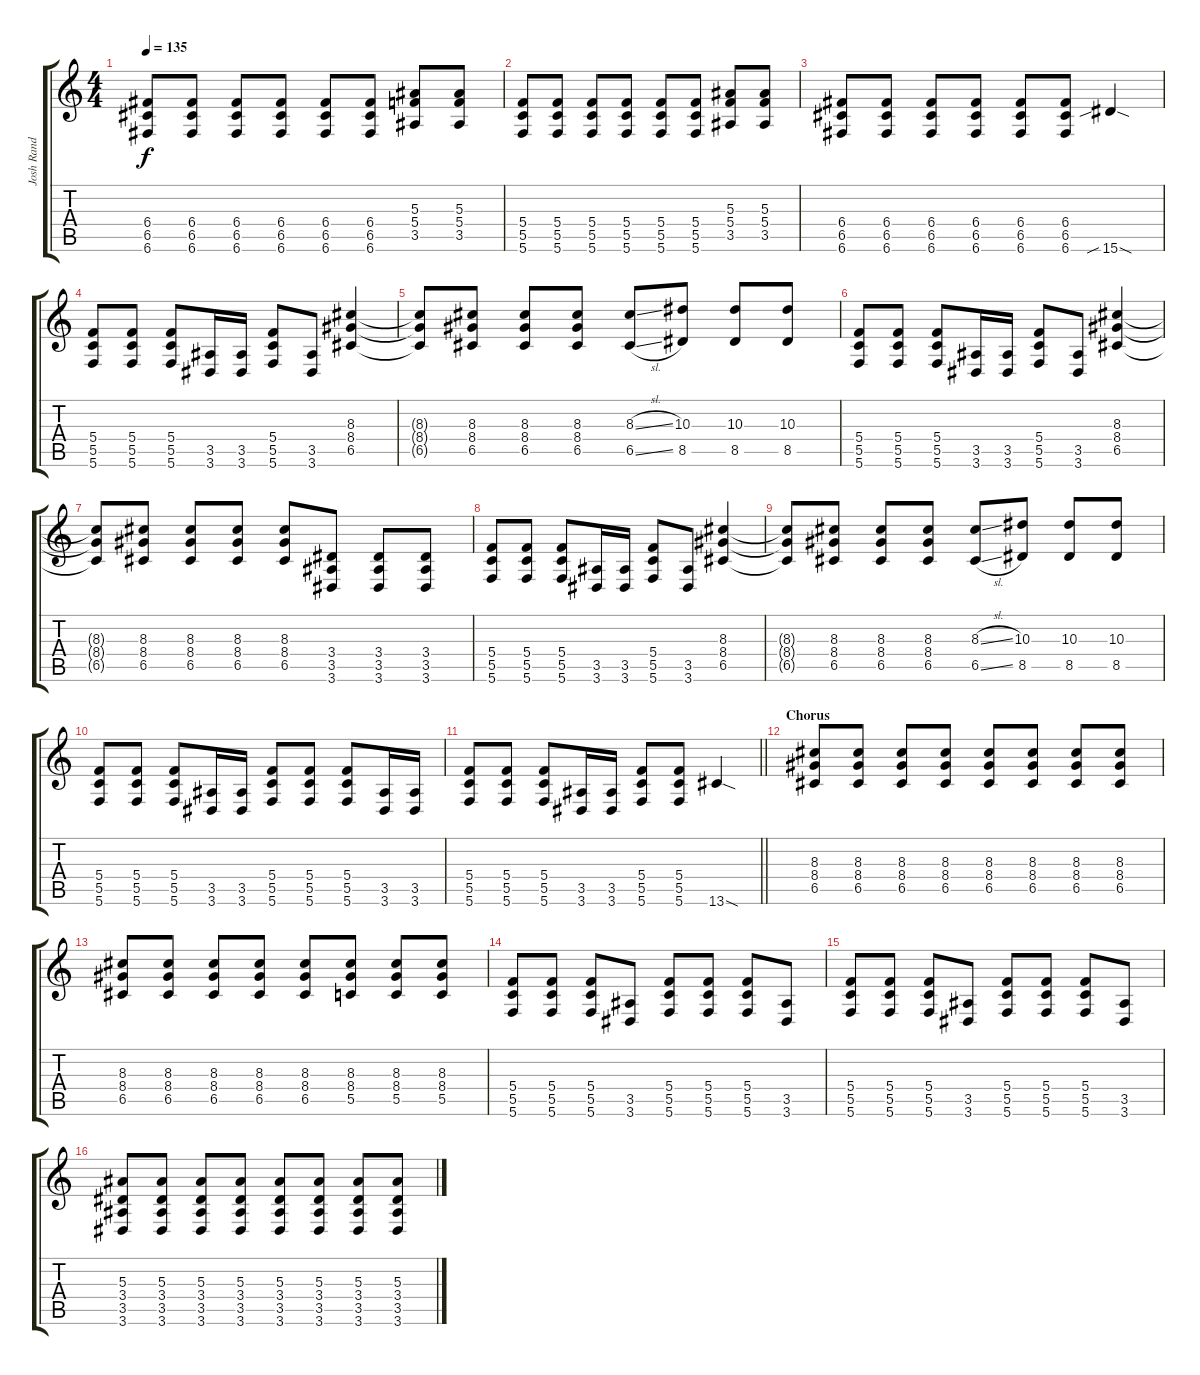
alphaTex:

\track ("Josh Rand Lead Guitar" "Josh Rand ") {instrument distortionguitar}
\staff {score tabs}
\tuning (D4 A3 F3 C3 G2 C2) {hide}
\ts (4 4)
\tempo 135
\clef g2
\ks c
(6.4 6.5 6.6).8{dy f} (6.4 6.5 6.6).8 (6.4 6.5 6.6).8 (6.4 6.5 6.6).8 (6.4 6.5 6.6).8 (6.4 6.5 6.6).8 (5.3 5.4 3.5).8 (5.3 5.4 3.5).8 |
(5.4 5.5 5.6).8 (5.4 5.5 5.6).8 (5.4 5.5 5.6).8 (5.4 5.5 5.6).8 (5.4 5.5 5.6).8 (5.4 5.5 5.6).8 (5.3 5.4 3.5).8 (5.3 5.4 3.5).8 |
(6.4 6.5 6.6).8 (6.4 6.5 6.6).8 (6.4 6.5 6.6).8 (6.4 6.5 6.6).8 (6.4 6.5 6.6).8 (6.4 6.5 6.6).8 15.6{sib sod}.4 |
(5.4 5.5 5.6).8 (5.4 5.5 5.6).8 (5.4 5.5 5.6).8 (3.5 3.6).16 (3.5 3.6).16 (5.4 5.5 5.6).8 (3.5 3.6).8 (8.3 8.4 6.5).4 |
(8.3{t} 8.4{t} 6.5{t}).8 (8.3 8.4 6.5).8 (8.3 8.4 6.5).8 (8.3 8.4 6.5).8 (8.3{sl} 6.5{sl}).8 (10.3 8.5).8 (10.3 8.5).8 (10.3 8.5).8 |
(5.4 5.5 5.6).8 (5.4 5.5 5.6).8 (5.4 5.5 5.6).8 (3.5 3.6).16 (3.5 3.6).16 (5.4 5.5 5.6).8 (3.5 3.6).8 (8.3 8.4 6.5).4 |
(8.3{t} 8.4{t} 6.5{t}).8 (8.3 8.4 6.5).8 (8.3 8.4 6.5).8 (8.3 8.4 6.5).8 (8.3 8.4 6.5).8 (3.4 3.5 3.6).8 (3.4 3.5 3.6).8 (3.4 3.5 3.6).8 |
(5.4 5.5 5.6).8 (5.4 5.5 5.6).8 (5.4 5.5 5.6).8 (3.5 3.6).16 (3.5 3.6).16 (5.4 5.5 5.6).8 (3.5 3.6).8 (8.3 8.4 6.5).4 |
(8.3{t} 8.4{t} 6.5{t}).8 (8.3 8.4 6.5).8 (8.3 8.4 6.5).8 (8.3 8.4 6.5).8 (8.3{sl} 6.5{sl}).8 (10.3 8.5).8 (10.3 8.5).8 (10.3 8.5).8 |
(5.4 5.5 5.6).8 (5.4 5.5 5.6).8 (5.4 5.5 5.6).8 (3.5 3.6).16 (3.5 3.6).16 (5.4 5.5 5.6).8 (5.4 5.5 5.6).8 (5.4 5.5 5.6).8 (3.5 3.6).16 (3.5 3.6).16 |
\barLineRight lightlight
(5.4 5.5 5.6).8 (5.4 5.5 5.6).8 (5.4 5.5 5.6).8 (3.5 3.6).16 (3.5 3.6).16 (5.4 5.5 5.6).8 (5.4 5.5 5.6).8 13.6{sod}.4 |
\section ("" "Chorus")
(8.3 8.4 6.5).8 (8.3 8.4 6.5).8 (8.3 8.4 6.5).8 (8.3 8.4 6.5).8 (8.3 8.4 6.5).8 (8.3 8.4 6.5).8 (8.3 8.4 6.5).8 (8.3 8.4 6.5).8 |
(8.3 8.4 6.5).8 (8.3 8.4 6.5).8 (8.3 8.4 6.5).8 (8.3 8.4 6.5).8 (8.3 8.4 6.5).8 (8.3 8.4 5.5).8 (8.3 8.4 5.5).8 (8.3 8.4 5.5).8 |
(5.4 5.5 5.6).8 (5.4 5.5 5.6).8 (5.4 5.5 5.6).8 (3.5 3.6).8 (5.4 5.5 5.6).8 (5.4 5.5 5.6).8 (5.4 5.5 5.6).8 (3.5 3.6).8 |
(5.4 5.5 5.6).8 (5.4 5.5 5.6).8 (5.4 5.5 5.6).8 (3.5 3.6).8 (5.4 5.5 5.6).8 (5.4 5.5 5.6).8 (5.4 5.5 5.6).8 (3.5 3.6).8 |
(5.3 3.4 3.5 3.6).8 (5.3 3.4 3.5 3.6).8 (5.3 3.4 3.5 3.6).8 (5.3 3.4 3.5 3.6).8 (5.3 3.4 3.5 3.6).8 (5.3 3.4 3.5 3.6).8 (5.3 3.4 3.5 3.6).8 (5.3 3.4 3.5 3.6).8
